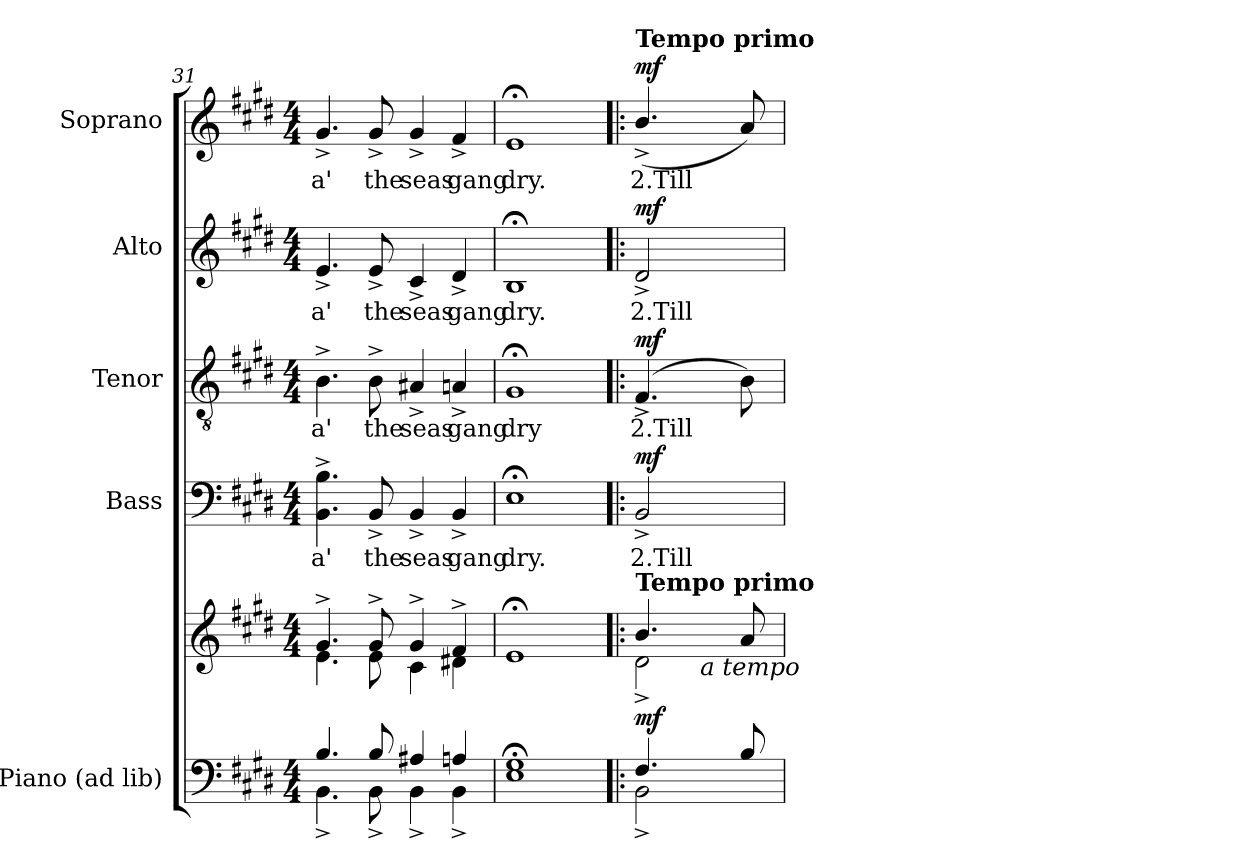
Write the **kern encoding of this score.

**kern	**kern	**dynam	**kern	**text	**dynam	**kern	**text	**dynam	**kern	**text	**dynam	**kern	**text	**dynam
*part5	*part5	*part5	*part4	*part4	*part4	*part3	*part3	*part3	*part2	*part2	*part2	*part1	*part1	*part1
*staff6	*staff5	*staff5/6	*staff4	*staff4	*staff4	*staff3	*staff3	*staff3	*staff2	*staff2	*staff2	*staff1	*staff1	*staff1
*I"Piano (ad lib)	*	*	*I"Bass	*	*	*I"Tenor	*	*	*I"Alto	*	*	*I"Soprano	*	*
*I'Pno.	*	*	*I'B.	*	*	*I'T.	*	*	*I'A.	*	*	*I'S.	*	*
*clefF4	*clefG2	*	*clefF4	*	*	*clefGv2	*	*	*clefG2	*	*	*clefG2	*	*
*	*	*	*	*	*	*ITrd7c12	*	*	*	*	*	*	*	*
*k[f#c#g#d#]	*k[f#c#g#d#]	*	*k[f#c#g#d#]	*	*	*k[f#c#g#d#]	*	*	*k[f#c#g#d#]	*	*	*k[f#c#g#d#]	*	*
*E:	*E:	*	*E:	*	*	*E:	*	*	*E:	*	*	*E:	*	*
*M4/4	*M4/4	*	*M4/4	*	*	*M4/4	*	*	*M4/4	*	*	*M4/4	*	*
=31	=31	=31	=31	=31	=31	=31	=31	=31	=31	=31	=31	=31	=31	=31
*^	*^	*	*	*	*	*	*	*	*	*	*	*	*	*
!	!	!	!	!	!	!LO:LY:b:color=#000000	!	!	!	!	!	!	!	!	!	!
!	!	!	!	!	!	!	!	!	!LO:LY:b:color=#000000	!	!	!	!	!	!	!
!	!	!	!	!	!	!	!	!	!	!	!	!LO:LY:b:color=#000000	!	!	!	!
!	!	!	!	!	!	!	!	!	!	!	!	!	!	!	!LO:LY:b:color=#000000	!
4.Bi/	4.BB^i\	4.g#^i/	4.ei\	.	4.BBi\^ 4.Bi^	a'	.	4.BB^i\	a'	.	4.e^i/	a'	.	4.g#^i/	a'	.
!	!	!	!	!	!	!LO:LY:b:color=#000000	!	!	!	!	!	!	!	!	!	!
!	!	!	!	!	!	!	!	!	!LO:LY:b:color=#000000	!	!	!	!	!	!	!
!	!	!	!	!	!	!	!	!	!	!	!	!LO:LY:b:color=#000000	!	!	!	!
!	!	!	!	!	!	!	!	!	!	!	!	!	!	!	!LO:LY:b:color=#000000	!
8Bi/	8BB^i\	8g#^i/	8ei\	.	8BB^i/	the	.	8BB^i\	the	.	8e^i/	the	.	8g#^i/	the	.
!	!	!	!	!	!	!LO:LY:b:color=#000000	!	!	!	!	!	!	!	!	!	!
!	!	!	!	!	!	!	!	!	!LO:LY:b:color=#000000	!	!	!	!	!	!	!
!	!	!	!	!	!	!	!	!	!	!	!	!LO:LY:b:color=#000000	!	!	!	!
!	!	!	!	!	!	!	!	!	!	!	!	!	!	!	!LO:LY:b:color=#000000	!
4A#Xi/	4BB^i\	4g#^i/	4c#i\	.	4BB^i/	seas	.	4AA#X^i/	seas	.	4c#^i/	seas	.	4g#^i/	seas	.
!	!	!	!	!	!	!LO:LY:b:color=#000000	!	!	!	!	!	!	!	!	!	!
!	!	!	!	!	!	!	!	!	!LO:LY:b:color=#000000	!	!	!	!	!	!	!
!	!	!	!	!	!	!	!	!	!	!	!	!LO:LY:b:color=#000000	!	!	!	!
!	!	!	!	!	!	!	!	!	!	!	!	!	!	!	!LO:LY:b:color=#000000	!
4Ani/	4BB^i\	4f#^i/	4d#Xi\	.	4BB^i/	gang	.	4AAn^i/	gang	.	4d#^i/	gang	.	4f#^i/	gang	.
*v	*v	*	*	*	*	*	*	*	*	*	*	*	*	*	*	*
*	*v	*v	*	*	*	*	*	*	*	*	*	*	*	*	*
=32	=32	=32	=32	=32	=32	=32	=32	=32	=32	=32	=32	=32	=32	=32
*^	*^	*	*	*	*	*	*	*	*	*	*	*	*	*
!	!	!	!	!	!	!LO:LY:b:color=#000000	!	!	!	!	!	!	!	!	!	!
*v	*v	*	*	*	*	*	*	*	*	*	*	*	*	*	*	*
*	*v	*v	*	*	*	*	*	*	*	*	*	*	*	*	*
*^	*^	*	*	*	*	*	*	*	*	*	*	*	*	*
!	!	!	!	!	!	!	!	!	!LO:LY:b:color=#000000	!	!	!	!	!	!	!
*v	*v	*	*	*	*	*	*	*	*	*	*	*	*	*	*	*
*	*v	*v	*	*	*	*	*	*	*	*	*	*	*	*	*
*^	*^	*	*	*	*	*	*	*	*	*	*	*	*	*
!	!	!	!	!	!	!	!	!	!	!	!	!LO:LY:b:color=#000000	!	!	!	!
*v	*v	*	*	*	*	*	*	*	*	*	*	*	*	*	*	*
*	*v	*v	*	*	*	*	*	*	*	*	*	*	*	*	*
*^	*^	*	*	*	*	*	*	*	*	*	*	*	*	*
!	!	!	!	!	!	!	!	!	!	!	!	!	!	!	!LO:LY:b:color=#000000	!
*v	*v	*	*	*	*	*	*	*	*	*	*	*	*	*	*	*
*	*v	*v	*	*	*	*	*	*	*	*	*	*	*	*	*
1Ei; 1G#i;	1e;i	.	1E;i	dry.	.	1GG#;i	dry	.	1B;i	dry.	.	1e;i	dry.	.
!!LO:LB:g=z
=33!|:	=33!|:	=33!|:	=33!|:	=33!|:	=33!|:	=33!|:	=33!|:	=33!|:	=33!|:	=33!|:	=33!|:	=33!|:	=33!|:	=33!|:
*^	*^	*	*	*	*	*	*	*	*	*	*	*	*	*
!	!	!	!	!	!	!LO:LY:b:color=#000000	!	!	!	!	!	!	!	!	!	!
!	!	!	!	!	!	!	!	!	!LO:LY:b:color=#000000	!	!	!	!	!	!	!
!	!	!	!	!	!	!	!	!	!	!	!	!LO:LY:b:color=#000000	!	!	!	!
!	!	!	!	!	!	!	!	!	!	!	!	!	!	!LO:TX:a:B:t=Tempo primo	!	!
!	!	!LO:TX:a:B:t=Tempo primo	!	!	!	!	!	!	!	!	!	!	!	!	!	!
!	!	!	!	!	!	!	!	!	!	!	!	!	!	!	!LO:LY:b:color=#000000	!
*	*	*	*^	*	*	*	*	*	*	*	*	*	*	*	*	*
4.F#i/	2BB^i\	4.bi/	2d#^i\	8ryy	mf	2BB^i/	2.Till	mf	(4.FF#^i/	2.Till	mf	2d#^i/	2.Till	mf	(4.b^i/	2.Till	mf
.	.	.	.	16ryy	.	.	.	.	.	.	.	.	.	.	.	.	.
.	.	.	.	64ryy	.	.	.	.	.	.	.	.	.	.	.	.	.
!	!	!	!	!LO:TX:b:i:t=a tempo	!	!	!	!	!	!	!	!	!	!	!	!	!
.	.	.	.	4ryy	.	.	.	.	.	.	.	.	.	.	.	.	.
8Bi/	.	8ai/	.	.	.	.	.	.	8BBi\)	.	.	.	.	.	8ai/)	.	.
.	.	.	.	32.ryy	.	.	.	.	.	.	.	.	.	.	.	.	.
*v	*v	*	*	*	*	*	*	*	*	*	*	*	*	*	*	*	*
*	*v	*v	*v	*	*	*	*	*	*	*	*	*	*	*	*	*
=	=	=	=	=	=	=	=	=	=	=	=	=	=	=
*-	*-	*-	*-	*-	*-	*-	*-	*-	*-	*-	*-	*-	*-	*-
